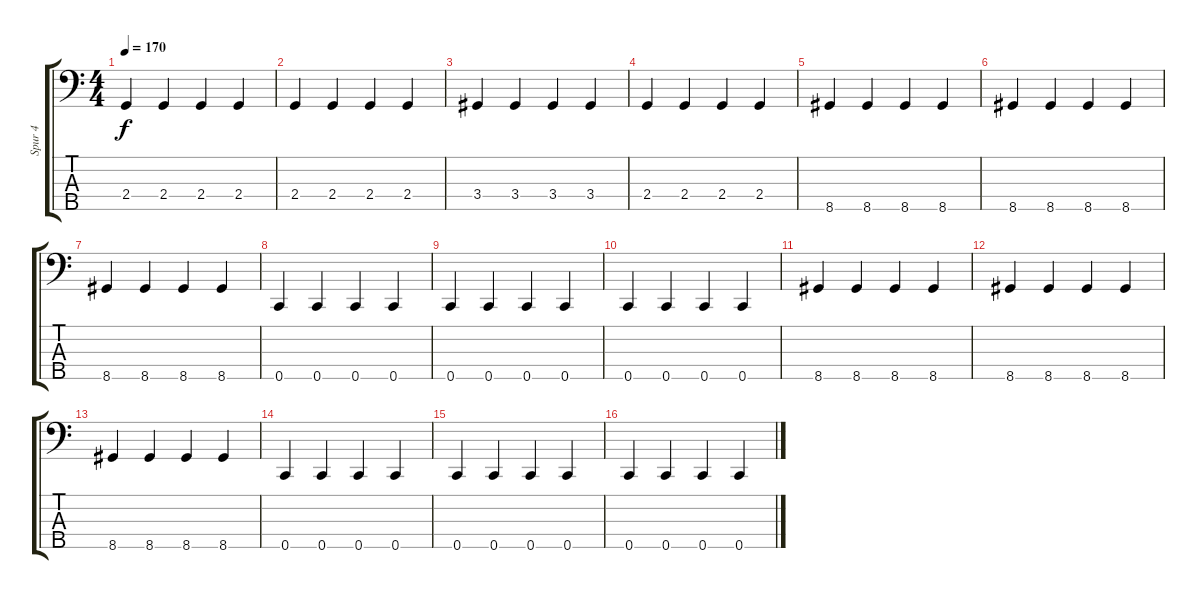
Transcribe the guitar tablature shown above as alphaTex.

\track ("Spur 4" "Spur 4") {solo instrument electricbassfinger}
\staff {score tabs}
\tuning (G2 Eb2 Bb1 F1 C1) {hide}
\ts (4 4)
\tempo 170
\clef f4
\ks c
2.4.4{dy f} 2.4.4 2.4.4 2.4.4 |
2.4.4 2.4.4 2.4.4 2.4.4 |
3.4.4 3.4.4 3.4.4 3.4.4 |
2.4.4 2.4.4 2.4.4 2.4.4 |
8.5.4 8.5.4 8.5.4 8.5.4 |
8.5.4 8.5.4 8.5.4 8.5.4 |
8.5.4 8.5.4 8.5.4 8.5.4 |
0.5.4 0.5.4 0.5.4 0.5.4 |
0.5.4 0.5.4 0.5.4 0.5.4 |
0.5.4 0.5.4 0.5.4 0.5.4 |
8.5.4 8.5.4 8.5.4 8.5.4 |
8.5.4 8.5.4 8.5.4 8.5.4 |
8.5.4 8.5.4 8.5.4 8.5.4 |
0.5.4 0.5.4 0.5.4 0.5.4 |
0.5.4 0.5.4 0.5.4 0.5.4 |
0.5.4 0.5.4 0.5.4 0.5.4
